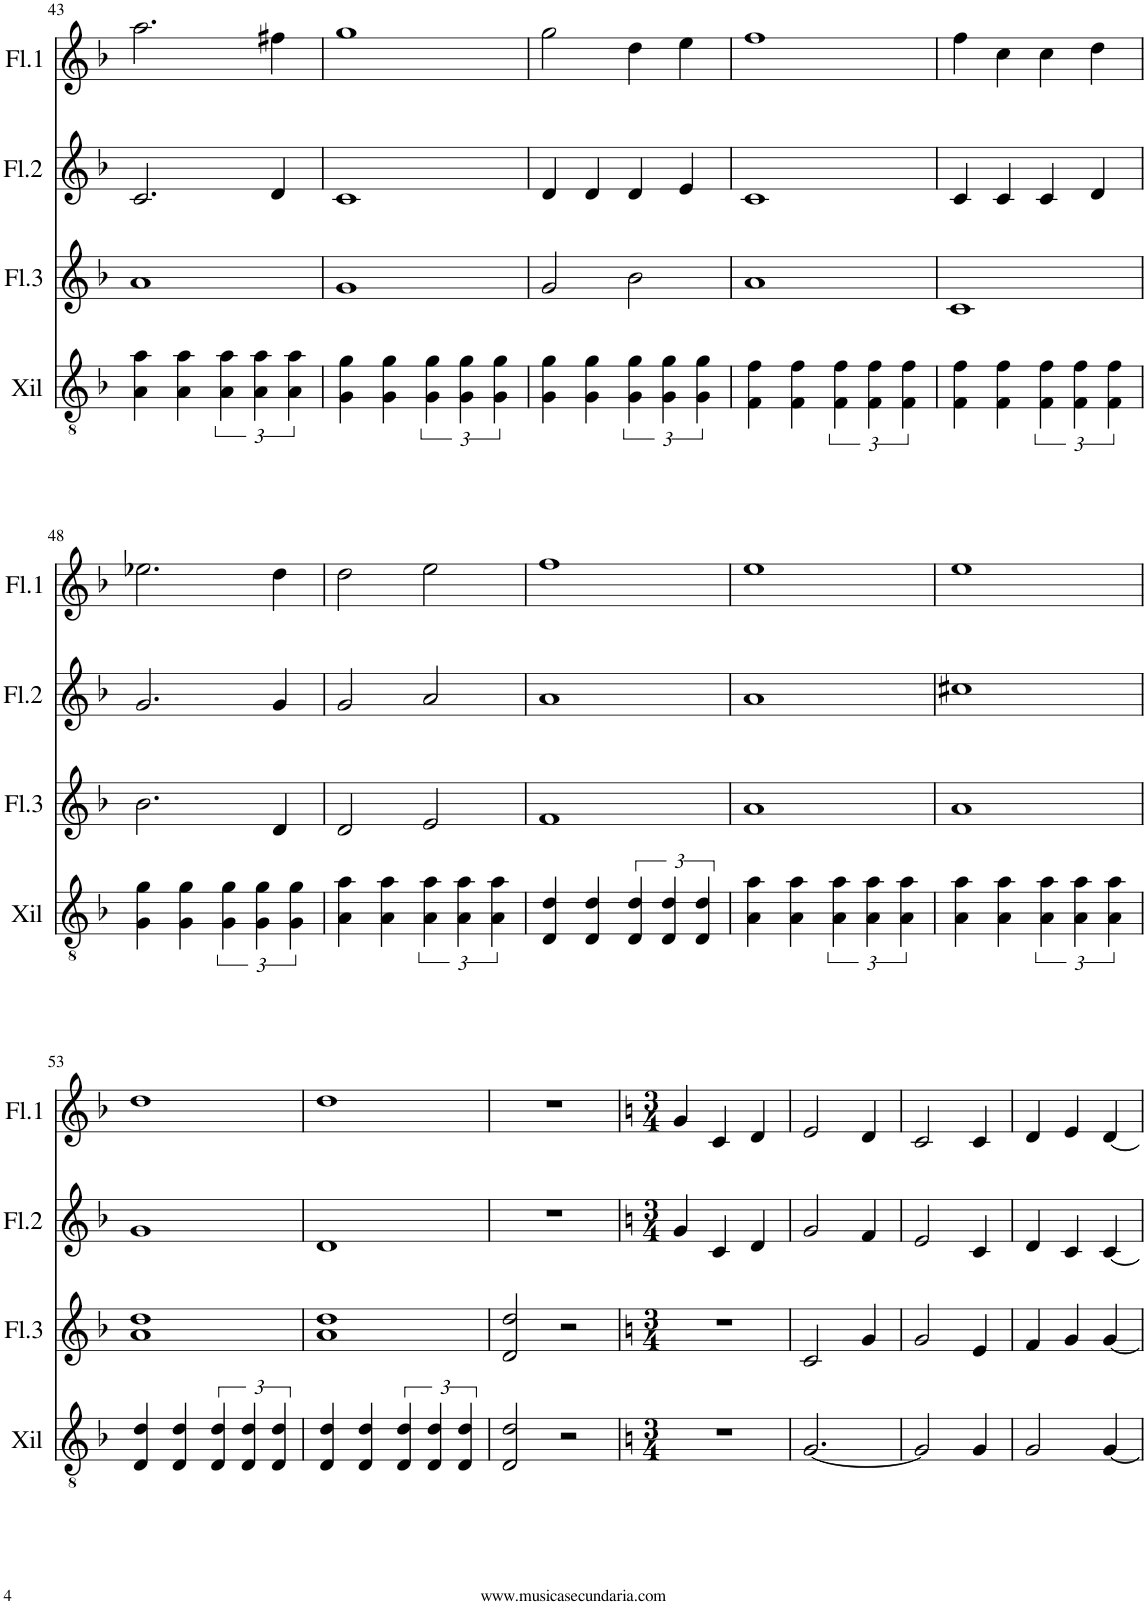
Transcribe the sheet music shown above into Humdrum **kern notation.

**kern	**kern	**kern	**kern
*part4	*part3	*part2	*part1
*staff4	*staff3	*staff2	*staff1
*I"Xil.Bajo	*I"Met/Fl.3	*I"Flauta 2	*I"Flauta 1
*I'Xil	*I'Fl.3	*I'Fl.2	*I'Fl.1
!!LO:PB:g=z
*clefGv2	*clefG2	*clefG2	*clefG2
*k[b-]	*k[b-]	*k[b-]	*k[b-]
*M4/4	*M4/4	*M4/4	*M4/4
=43	=43	=43	=43
4A\ 4a\	1a	2.c/	2.aa\
4A\ 4a\	.	.	.
6A\ 6a\	.	.	.
6A\ 6a\	.	.	.
.	.	4d/	4ff#X\
6A\ 6a\	.	.	.
=44	=44	=44	=44
4G\ 4g\	1g	1c	1gg
4G\ 4g\	.	.	.
6G\ 6g\	.	.	.
6G\ 6g\	.	.	.
6G\ 6g\	.	.	.
=45	=45	=45	=45
4G\ 4g\	2g/	4d/	2gg\
4G\ 4g\	.	4d/	.
6G\ 6g\	2b-\	4d/	4dd\
6G\ 6g\	.	.	.
.	.	4e/	4ee\
6G\ 6g\	.	.	.
=46	=46	=46	=46
4F\ 4f\	1a	1c	1ff
4F\ 4f\	.	.	.
6F\ 6f\	.	.	.
6F\ 6f\	.	.	.
6F\ 6f\	.	.	.
=47	=47	=47	=47
4F\ 4f\	1c	4c/	4ff\
4F\ 4f\	.	4c/	4cc\
6F\ 6f\	.	4c/	4cc\
6F\ 6f\	.	.	.
.	.	4d/	4dd\
6F\ 6f\	.	.	.
!!LO:LB:g=z
=48	=48	=48	=48
4G\ 4g\	2.b-\	2.g/	2.ee-X\
4G\ 4g\	.	.	.
6G\ 6g\	.	.	.
6G\ 6g\	.	.	.
.	4d/	4g/	4dd\
6G\ 6g\	.	.	.
=49	=49	=49	=49
4A\ 4a\	2d/	2g/	2dd\
4A\ 4a\	.	.	.
6A\ 6a\	2e/	2a/	2ee\
6A\ 6a\	.	.	.
6A\ 6a\	.	.	.
=50	=50	=50	=50
4D/ 4d/	1f	1a	1ff
4D/ 4d/	.	.	.
6D/ 6d/	.	.	.
6D/ 6d/	.	.	.
6D/ 6d/	.	.	.
=51	=51	=51	=51
4A\ 4a\	1a	1a	1ee
4A\ 4a\	.	.	.
6A\ 6a\	.	.	.
6A\ 6a\	.	.	.
6A\ 6a\	.	.	.
=52	=52	=52	=52
4A\ 4a\	1a	1cc#X	1ee
4A\ 4a\	.	.	.
6A\ 6a\	.	.	.
6A\ 6a\	.	.	.
6A\ 6a\	.	.	.
!!LO:LB:g=z
=53	=53	=53	=53
4D/ 4d/	1a 1dd	1g	1dd
4D/ 4d/	.	.	.
6D/ 6d/	.	.	.
6D/ 6d/	.	.	.
6D/ 6d/	.	.	.
=54	=54	=54	=54
4D/ 4d/	1a 1dd	1d	1dd
4D/ 4d/	.	.	.
6D/ 6d/	.	.	.
6D/ 6d/	.	.	.
6D/ 6d/	.	.	.
=55	=55	=55	=55
2D/ 2d/	2d/ 2dd/	1r	1r
2r	2r	.	.
=56	=56	=56	=56
*k[]	*k[]	*k[]	*k[]
*M3/4	*M3/4	*M3/4	*M3/4
2.r	2.r	4g/	4g/
.	.	4c/	4c/
.	.	4d/	4d/
=57	=57	=57	=57
[2.G/	2c/	2g/	2e/
.	4g/	4f/	4d/
=58	=58	=58	=58
2G/]	2g/	2e/	2c/
4G/	4e/	4c/	4c/
=59	=59	=59	=59
2G/	4f/	4d/	4d/
.	4g/	4c/	4e/
[4G/	[4g/	[4c/	[4d/
=	=	=	=
*-	*-	*-	*-
